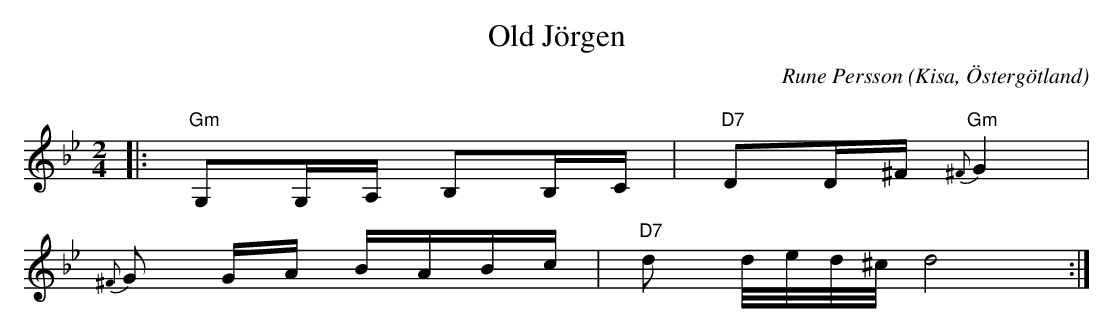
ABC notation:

X:1
T:Old Jörgen
C:Rune Persson
O:Kisa, Östergötland
Q:60
M:2/4
L:1/8
K:Gm
|:"Gm"G,G,/A,/ B,B,/C/|"D7"DD/^F/"Gm" {^F}G2|
{^F}G G/A/ B/A/B/c/|"D7"d d/4e/4d/4^c/4 d4:|
